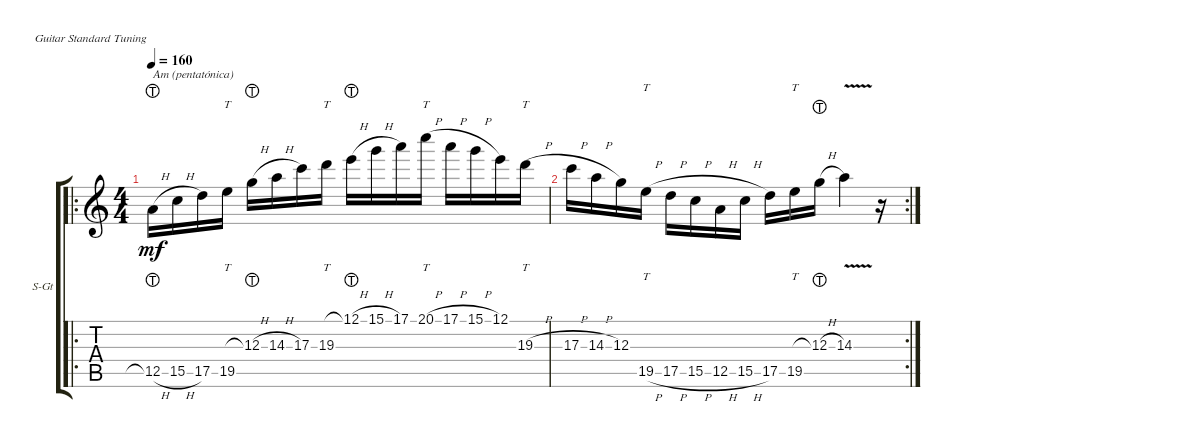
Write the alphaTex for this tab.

\defaultSystemsLayout 4
\bracketExtendMode groupsimilarinstruments
\firstSystemTrackNameOrientation horizontal
\otherSystemsTrackNameOrientation horizontal
\track ("Steel Guitar" "S-Gt") {instrument acousticguitarsteel}
\staff {score tabs}
\tuning (E4 B3 G3 D3 A2 E2)
\ro
\ts (4 4)
\tempo 160
\clef g2
\ks c
12.5{h lht}.16{txt "Am (pentatónica)" dy mf} 15.5{h}.16 17.5.16 19.5.16{tt} 12.3{h lht}.16 14.3{h}.16 17.3.16 19.3.16{tt} 12.1{h lht}.16 15.1{h}.16 17.1.16 20.1{h}.16{tt} 17.1{h}.16 15.1{h}.16 12.1.16 19.3{h}.16{tt} |
\rc 2
17.3{h}.16 14.3{h}.16 12.3.16 19.5{h}.16{tt} 17.5{h}.16 15.5{h}.16 12.5{h}.16 15.5{h}.16 17.5.16 19.5.16{tt} 12.3{h lht}.16 14.3{v}.4 r.16
